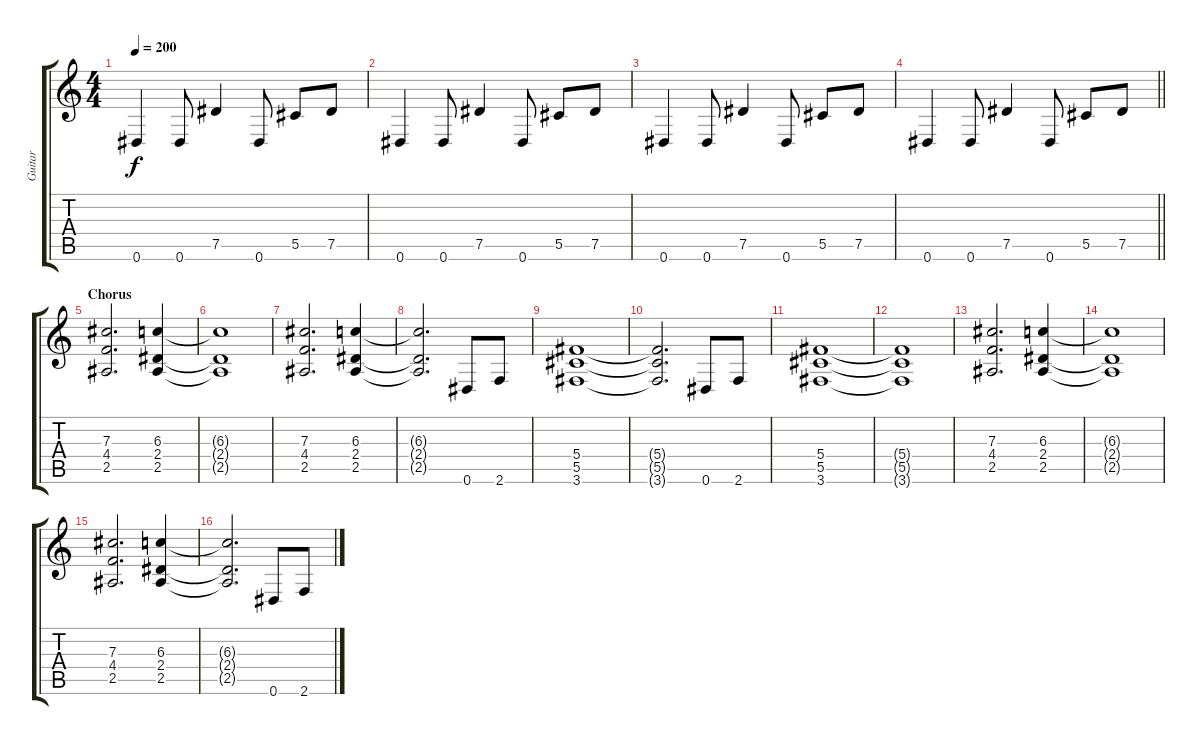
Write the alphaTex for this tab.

\track ("Guitar" "Guitar") {instrument distortionguitar}
\staff {score tabs}
\tuning (Eb4 Bb3 Gb3 Db3 Ab2 Eb2) {hide}
\ts (4 4)
\tempo 200
\clef g2
\ks c
0.6.4{dy f} 0.6.8 7.5.4 0.6.8 5.5.8 7.5.8 |
0.6.4 0.6.8 7.5.4 0.6.8 5.5.8 7.5.8 |
0.6.4 0.6.8 7.5.4 0.6.8 5.5.8 7.5.8 |
\barLineRight lightlight
0.6.4 0.6.8 7.5.4 0.6.8 5.5.8 7.5.8 |
\section ("" "Chorus")
(7.3 4.4 2.5).2{d} (6.3 2.4 2.5).4 |
(6.3{t} 2.4{t} 2.5{t}).1 |
(7.3 4.4 2.5).2{d} (6.3 2.4 2.5).4 |
(6.3{t} 2.4{t} 2.5{t}).2{d} 0.6.8 2.6.8 |
(5.4 5.5 3.6).1 |
(5.4{t} 5.5{t} 3.6{t}).2{d} 0.6.8 2.6.8 |
(5.4 5.5 3.6).1 |
(5.4{t} 5.5{t} 3.6{t}).1 |
(7.3 4.4 2.5).2{d} (6.3 2.4 2.5).4 |
(6.3{t} 2.4{t} 2.5{t}).1 |
(7.3 4.4 2.5).2{d} (6.3 2.4 2.5).4 |
(6.3{t} 2.4{t} 2.5{t}).2{d} 0.6.8 2.6.8
